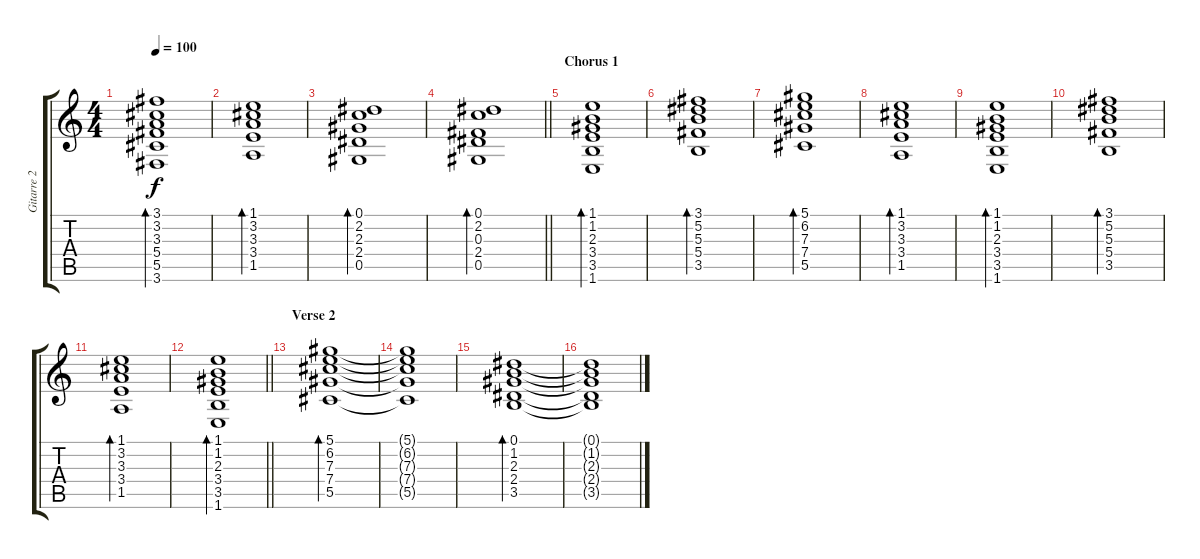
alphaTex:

\track ("Gitarre 2" "Gitarre 2") {instrument acousticguitarsteel}
\staff {score tabs}
\tuning (Eb4 Bb3 Gb3 Db3 Ab2 Eb2) {hide}
\ts (4 4)
\tempo 100
\clef g2
\ks c
(3.1 3.2 3.3 5.4 5.5 3.6).1{bd 240 dy f} |
(1.1 3.2 3.3 3.4 1.5).1{bd 240} |
(0.1 2.2 2.3 2.4 0.5).1{bd 240} |
\barLineRight lightlight
(0.1 2.2 0.3 2.4 0.5).1{bd 240} |
\section ("" "Chorus 1")
(1.1 1.2 2.3 3.4 3.5 1.6).1{bd 240} |
(3.1 5.2 5.3 5.4 3.5).1{bd 240} |
(5.1 6.2 7.3 7.4 5.5).1{bd 240} |
(1.1 3.2 3.3 3.4 1.5).1{bd 240} |
(1.1 1.2 2.3 3.4 3.5 1.6).1{bd 240} |
(3.1 5.2 5.3 5.4 3.5).1{bd 240} |
(1.1 3.2 3.3 3.4 1.5).1{bd 240} |
\barLineRight lightlight
(1.1 1.2 2.3 3.4 3.5 1.6).1{bd 240} |
\section ("" "Verse 2")
(5.1 6.2 7.3 7.4 5.5).1{bd 240} |
(5.1{t} 6.2{t} 7.3{t} 7.4{t} 5.5{t}).1 |
(0.1 1.2 2.3 2.4 3.5).1{bd 240} |
(0.1{t} 1.2{t} 2.3{t} 2.4{t} 3.5{t}).1
